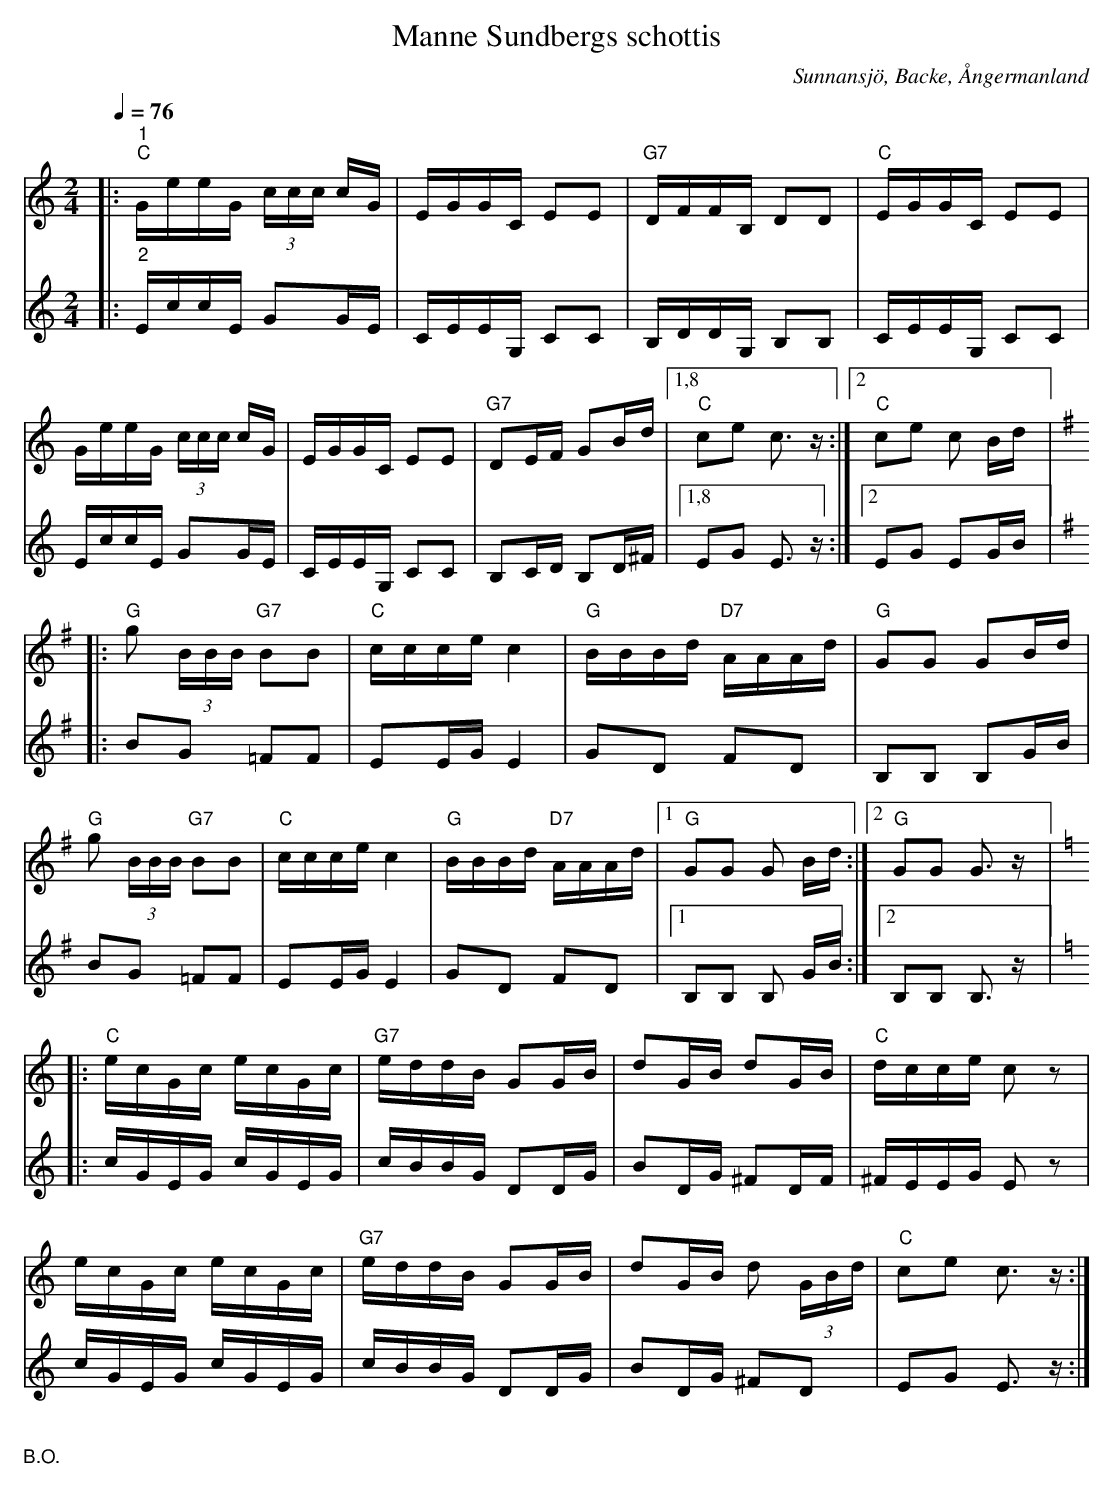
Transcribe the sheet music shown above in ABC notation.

X:1
T:Manne Sundbergs schottis
O:Sunnansjö, Backe, Ångermanland
L:1/16
Q:1/4=76
M:2/4
K:C
V:1
|:"^1""C" GeeG (3ccc cG | EGGC E2E2 |"G7" DFFB, D2D2 |"C" EGGC E2E2 |
GeeG (3ccc cG | EGGC E2E2 | "G7" D2EF G2Bd |1,8 "C" c2e2 c3 z :|2 "C" c2e2 c2 Bd |:
[K:G]"G" g2 (3BBB"G7" B2B2 |"C" ccce c4 | "G" BBBd"D7" AAAd |"G" G2G2 G2Bd |
"G" g2 (3BBB"G7" B2B2 |"C" ccce c4 |"G" BBBd"D7" AAAd |1 "G" G2G2 G2 Bd :|2"G" G2G2 G3 z |:
[K:C]"C" ecGc ecGc |"G7" eddB G2GB | d2GB d2GB | "C" dcce c2 z2 |
ecGc ecGc |"G7" eddB G2GB | d2GB d2 (3GBd |"C" c2e2 c3 z :|
V:2
|:"^2" EccE G2GE | CEEG, C2C2 | B,DDG, B,2B,2 | CEEG, C2C2 |
EccE G2GE | CEEG, C2C2 | B,2CD B,2D^F |1,8 E2G2 E3 z :|2 E2G2 E2GB |:
[K:G] B2G2 =F2F2 | E2EG E4 | G2D2 F2D2 | B,2B,2 B,2GB |
B2G2 =F2F2 | E2EG E4 | G2D2 F2D2 |1 B,2B,2 B,2 GB :|2 B,2B,2 B,3 z |:
[K:C] cGEG cGEG | cBBG D2DG | B2DG ^F2DF | ^FEEG E2 z2 |
cGEG cGEG | cBBG D2DG | B2DG ^F2D2 | E2G2 E3 z :|"^B.O." |]
